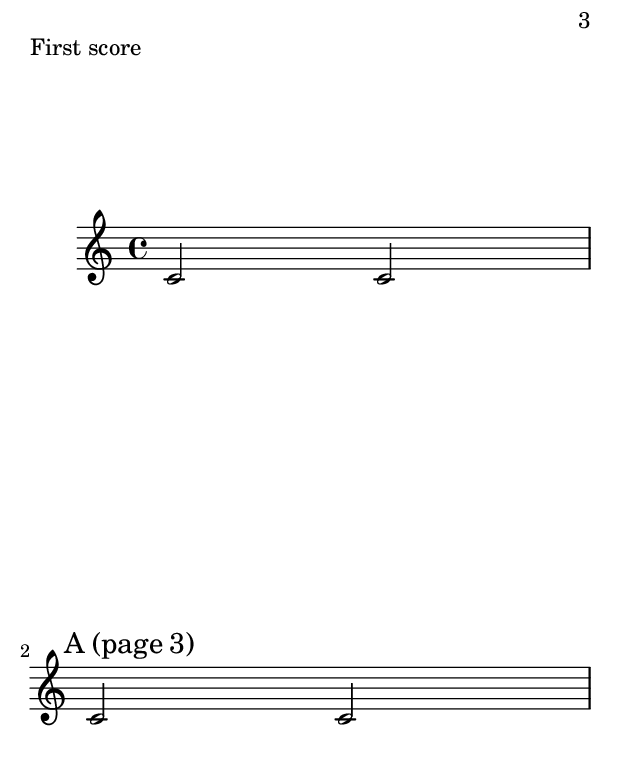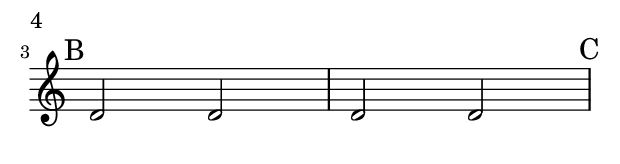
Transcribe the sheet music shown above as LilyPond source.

%% Do not edit this file; it is auto-generated from input/new
%% This file is in the public domain.
\version "2.11.46"
\header {
  lsrtags = "spacing"
  texidoc = "Page labels may be placed inside music or at top-level,
and referred to in markups."
  doctitle = "Page label"
} % begin verbatim

#(set-default-paper-size "a6")

#(define-markup-command (toc-line layout props label text) (symbol? markup?)
  (interpret-markup layout props
   (markup #:fill-line (text #:page-ref label "8" "?"))))

\book {
  \markup \huge \fill-line { \null Title Page \null }

  \pageBreak

  \label #'toc
  \markup \column {
    \large \fill-line { \null Table of contents \null }
    \toc-line #'toc "Table of contents"
    \toc-line #'firstScore "First Score"
    \toc-line #'markA "Mark A"
    \toc-line #'markB "Mark B"
    \toc-line #'markC "Mark C"
    \toc-line #'unknown "Unknown label"
  }

  \pageBreak

  \label #'firstScore
  \score {
    {
      c'2 c'
      \mark \markup { A (page \concat { \page-ref #'markA "0" "?" ) } } \label #'markA
      c'2 c'
      \pageBreak
      \mark "B" \label #'markB
      d'2 d'
      d'2 d'
      \once \override Score.RehearsalMark #'break-visibility = #begin-of-line-invisible
      \mark "C" \label #'markC
    }
    \header { piece = "First score" }
  }
}
